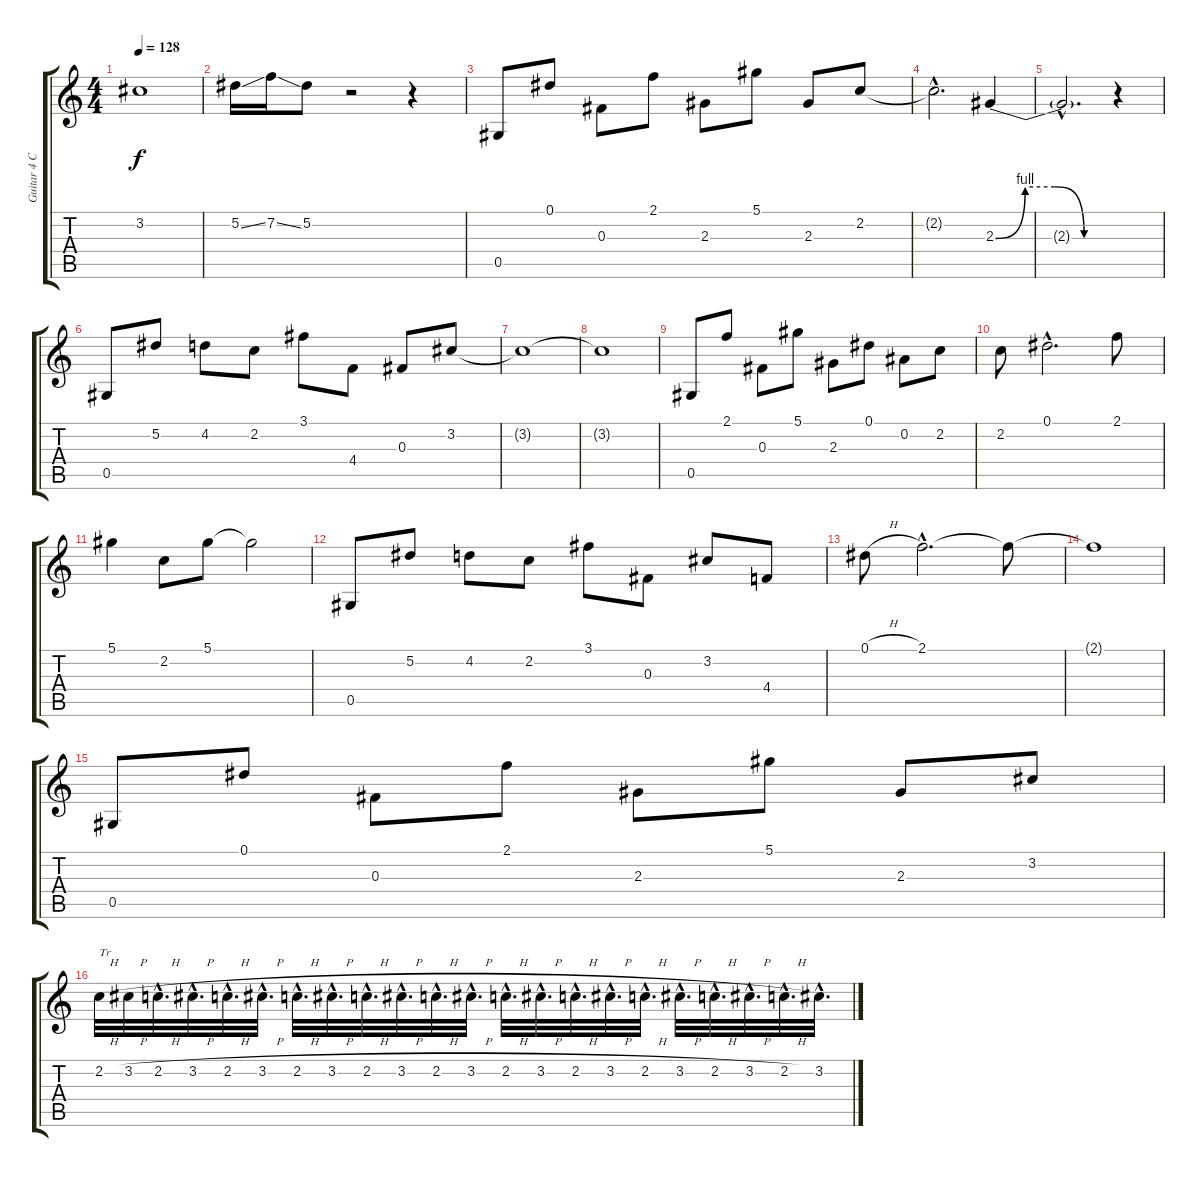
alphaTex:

\track ("Guitar 4 Clean" "Guitar 4 C") {instrument electricguitarclean}
\staff {score tabs}
\tuning (Eb4 Bb3 Gb3 Db3 Ab2 Eb2) {hide}
\ts (4 4)
\tempo 128
\clef g2
\ks c
3.2{t}.1{dy f} |
5.2{ss}.16 7.2{ss}.16 5.2.8 r.2 r.4 |
0.5.8 0.1.8 0.3.8 2.1.8 2.3.8 5.1.8 2.3.8 2.2.8 |
2.2{hac t}.2{d} 2.3{be (custom 0 0 15 4 30 4 45 0 60 0)}.4 |
2.3{hac t}.2{d} r.4 |
0.5.8 5.2.8 4.2.8 2.2.8 3.1.8 4.4.8 0.3.8 3.2.8 |
3.2{t}.1 |
3.2{t}.1 |
0.5.8 2.1.8 0.3.8 5.1.8 2.3.8 0.1.8 0.2.8 2.2.8 |
2.2.8 0.1{hac}.2{d} 2.1.8 |
5.1.4 2.2.8 5.1.8 5.1{t}.2 |
0.5.8 5.2.8 4.2.8 2.2.8 3.1.8 0.3.8 3.2.8 4.4.8 |
0.1{h}.8 2.1{hac}.2{d} 2.1{t}.8 |
2.1{t}.1 |
0.5.8 0.1.8 0.3.8 2.1.8 2.3.8 5.1.8 2.3.8 3.2.8 |
2.2{h}.32{txt "Tr"} 3.2{h}.32 2.2{h hac}.32{d} 3.2{h hac}.32{d} 2.2{h hac}.32{d} 3.2{h hac}.32{d} 2.2{h hac}.32{d} 3.2{h hac}.32{d} 2.2{h hac}.32{d} 3.2{h hac}.32{d} 2.2{h hac}.32{d} 3.2{h hac}.32{d} 2.2{h hac}.32{d} 3.2{h hac}.32{d} 2.2{h hac}.32{d} 3.2{h hac}.32{d} 2.2{h hac}.32{d} 3.2{h hac}.32{d} 2.2{h hac}.32{d} 3.2{h hac}.32{d} 2.2{h hac}.32{d} 3.2{h hac}.32{d}
